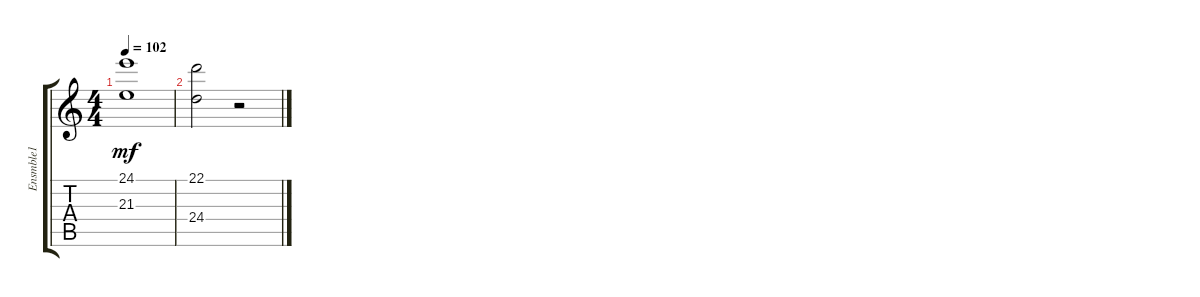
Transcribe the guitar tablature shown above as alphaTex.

\track ("Ensmble1" "Ensmble1") {instrument stringensemble1}
\staff {score tabs}
\tuning (E4 B3 G3 D3 A2 E2) {hide}
\ts (4 4)
\tempo 102
\clef g2
\ks c
(24.1 21.3).1{dy mf} |
(22.1 24.4).2 r.2
